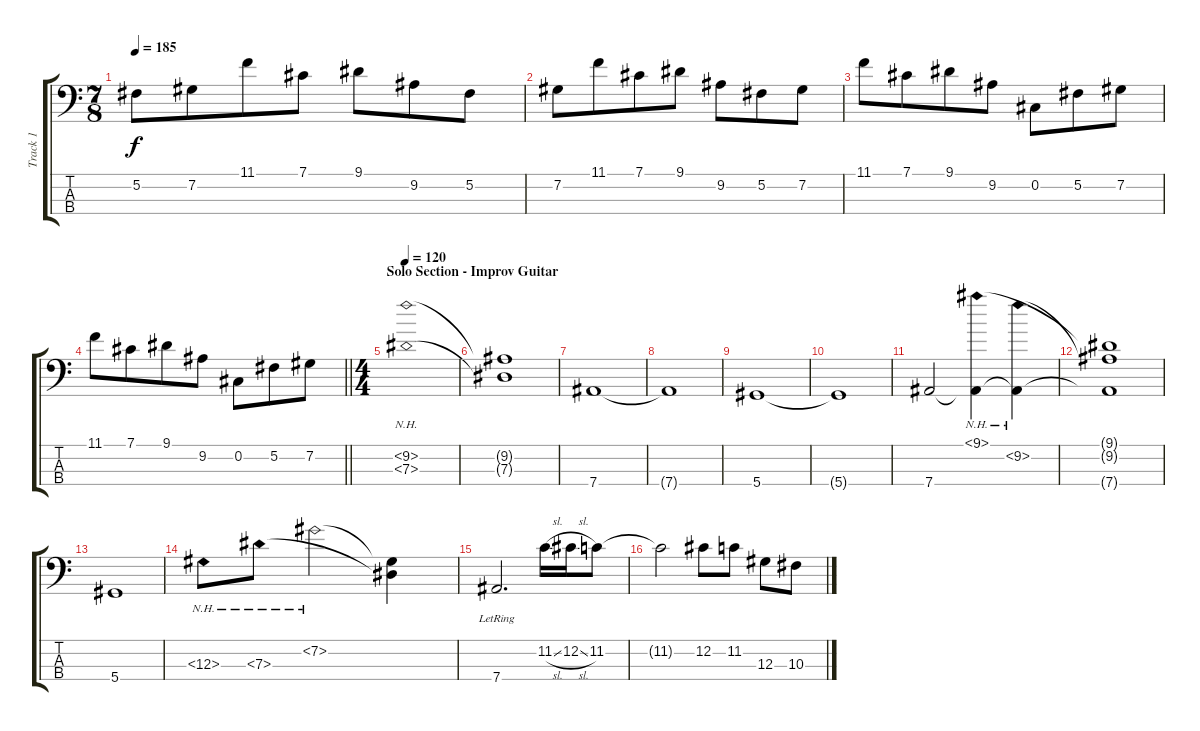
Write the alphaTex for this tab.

\track ("Track 1" "Track 1") {instrument electricbassfinger}
\staff {score tabs}
\tuning (Gb2 Db2 Ab1 Eb1) {hide}
\ts (7 8)
\tempo 185
\clef f4
\ks c
5.2.8{dy f} 7.2.8 11.1.8 7.1.8 9.1.8 9.2.8 5.2.8 |
7.2.8 11.1.8 7.1.8 9.1.8 9.2.8 5.2.8 7.2.8 |
11.1.8 7.1.8 9.1.8 9.2.8 0.2.8 5.2.8 7.2.8 |
\barLineRight lightlight
11.1.8 7.1.8 9.1.8 9.2.8 0.2.8 5.2.8 7.2.8 |
\ts (4 4)
\section ("" "Solo Section - Improv Guitar")
\tempo 120
(9.2{nh} 7.3{nh}).1 |
(9.2{t} 7.3{t}).1 |
7.4.1{instrument electricbassfinger} |
7.4{t}.1 |
5.4.1 |
5.4{t}.1 |
7.4.2 (9.1{nh} 7.4{t}).4 (9.2{nh} 7.4{t}).4 |
(9.1{t} 9.2{t} 7.4{t}).1 |
5.4.1 |
12.3{nh}.8 7.3{nh}.8 7.2{nh}.2 (7.2{t} 7.3{t}).4 |
7.4{lr}.2{d} 11.2{sl}.16 12.2{sl}.16 11.2.8 |
11.2{t}.2 12.2.8 11.2.8 12.3.8 10.3.8
